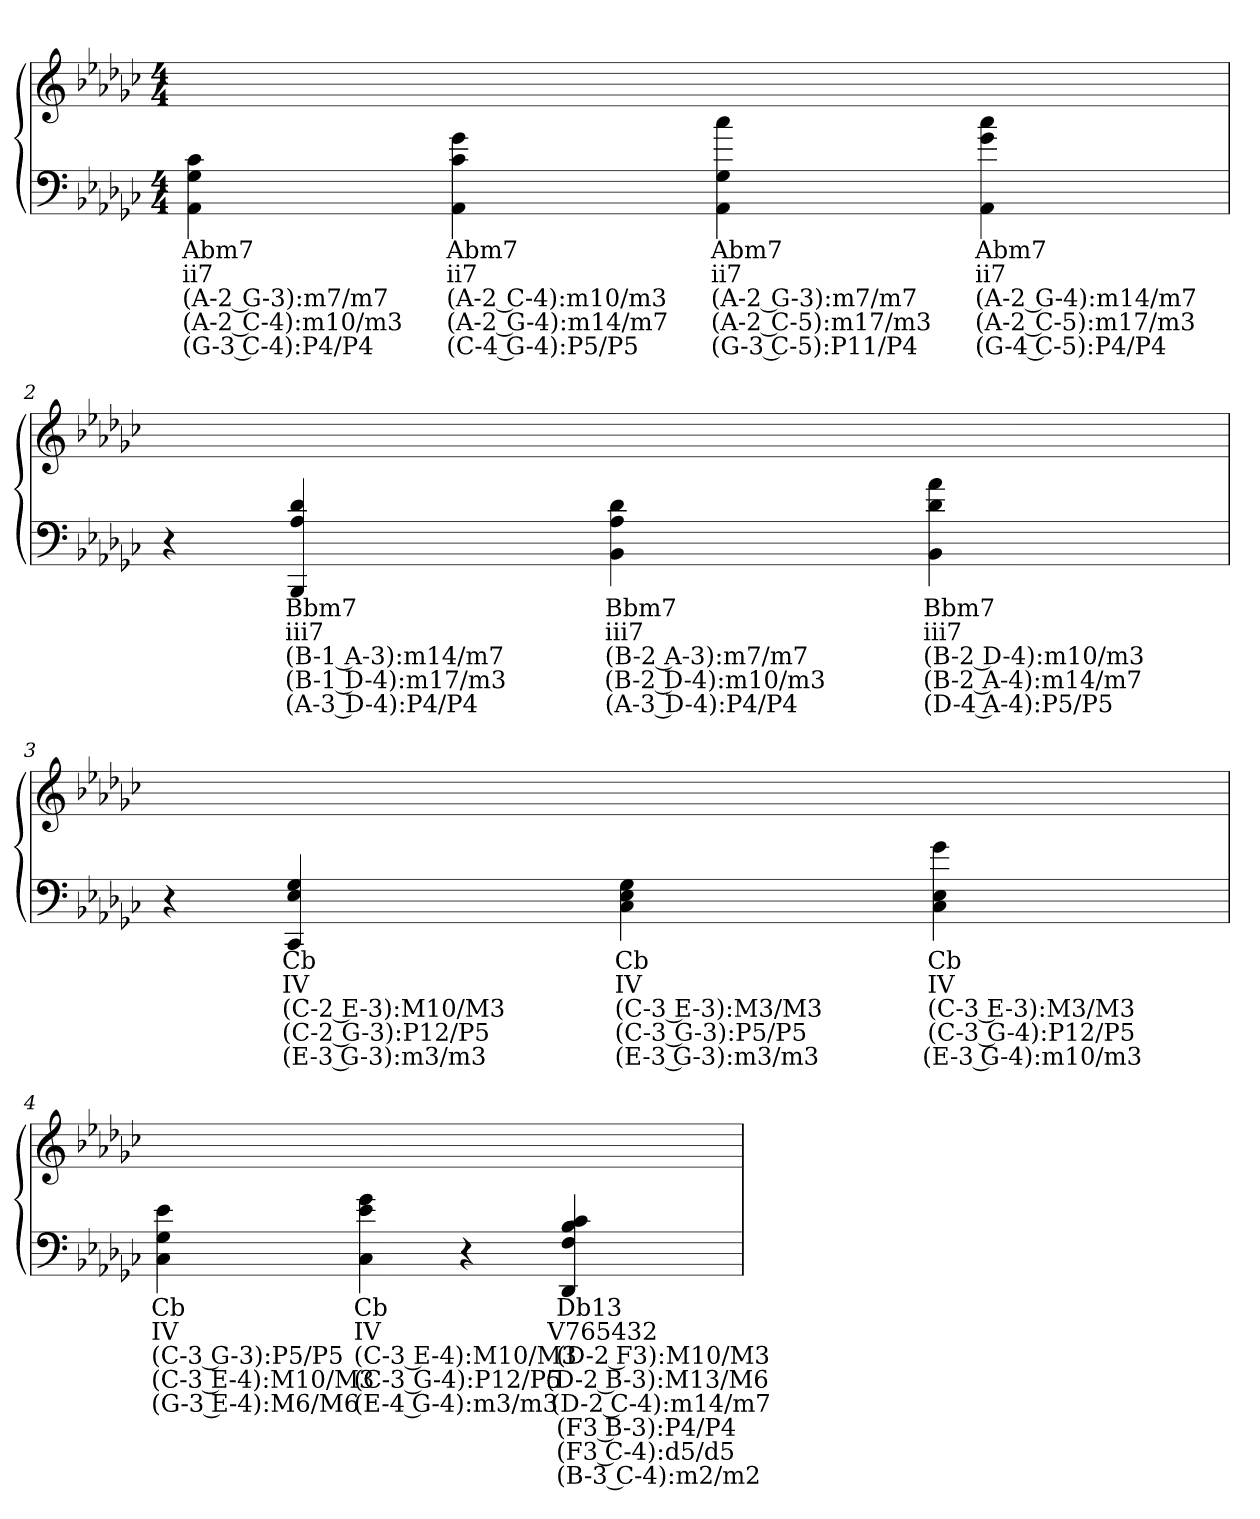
**kern	**text	**text	**text	**text	**text	**text	**text	**text	**kern
*part2	*part2	*part2	*part2	*part2	*part2	*part2	*part2	*part2	*part1
*staff2	*staff2	*staff2	*staff2	*staff2	*staff2	*staff2	*staff2	*staff2	*staff1
*clefF4	*	*	*	*	*	*	*	*	*clefG2
*k[b-e-a-d-g-c-]	*	*	*	*	*	*	*	*	*k[b-e-a-d-g-c-]
*G-:	*	*	*	*	*	*	*	*	*G-:
*M4/4	*	*	*	*	*	*	*	*	*M4/4
*MM60	*	*	*	*	*	*	*	*	*MM60
=1	=1	=1	=1	=1	=1	=1	=1	=1	=1
4AA- 4G- 4c-	Abm7	ii7	(A-2 G-3):m7/m7	(A-2 C-4):m10/m3	(G-3 C-4):P4/P4	.	.	.	1ryy
4AA- 4c- 4g-	Abm7	ii7	(A-2 C-4):m10/m3	(A-2 G-4):m14/m7	(C-4 G-4):P5/P5	.	.	.	.
4AA- 4G- 4cc-	Abm7	ii7	(A-2 G-3):m7/m7	(A-2 C-5):m17/m3	(G-3 C-5):P11/P4	.	.	.	.
4AA- 4g- 4cc-	Abm7	ii7	(A-2 G-4):m14/m7	(A-2 C-5):m17/m3	(G-4 C-5):P4/P4	.	.	.	.
=2	=2	=2	=2	=2	=2	=2	=2	=2	=2
4r	.	.	.	.	.	.	.	.	1ryy
4BBB- 4A- 4d-	Bbm7	iii7	(B-1 A-3):m14/m7	(B-1 D-4):m17/m3	(A-3 D-4):P4/P4	.	.	.	.
4BB- 4A- 4d-	Bbm7	iii7	(B-2 A-3):m7/m7	(B-2 D-4):m10/m3	(A-3 D-4):P4/P4	.	.	.	.
4BB- 4d- 4a-	Bbm7	iii7	(B-2 D-4):m10/m3	(B-2 A-4):m14/m7	(D-4 A-4):P5/P5	.	.	.	.
=3	=3	=3	=3	=3	=3	=3	=3	=3	=3
4r	.	.	.	.	.	.	.	.	1ryy
4CC- 4E- 4G-	Cb	IV	(C-2 E-3):M10/M3	(C-2 G-3):P12/P5	(E-3 G-3):m3/m3	.	.	.	.
4C- 4E- 4G-	Cb	IV	(C-3 E-3):M3/M3	(C-3 G-3):P5/P5	(E-3 G-3):m3/m3	.	.	.	.
4C- 4E- 4g-	Cb	IV	(C-3 E-3):M3/M3	(C-3 G-4):P12/P5	(E-3 G-4):m10/m3	.	.	.	.
=4	=4	=4	=4	=4	=4	=4	=4	=4	=4
4C- 4G- 4e-	Cb	IV	(C-3 G-3):P5/P5	(C-3 E-4):M10/M3	(G-3 E-4):M6/M6	.	.	.	1ryy
4C- 4e- 4g-	Cb	IV	(C-3 E-4):M10/M3	(C-3 G-4):P12/P5	(E-4 G-4):m3/m3	.	.	.	.
4r	.	.	.	.	.	.	.	.	.
4DD- 4F 4B- 4c-	Db13	V765432	(D-2 F3):M10/M3	(D-2 B-3):M13/M6	(D-2 C-4):m14/m7	(F3 B-3):P4/P4	(F3 C-4):d5/d5	(B-3 C-4):m2/m2	.
=	=	=	=	=	=	=	=	=	=
*-	*-	*-	*-	*-	*-	*-	*-	*-	*-
